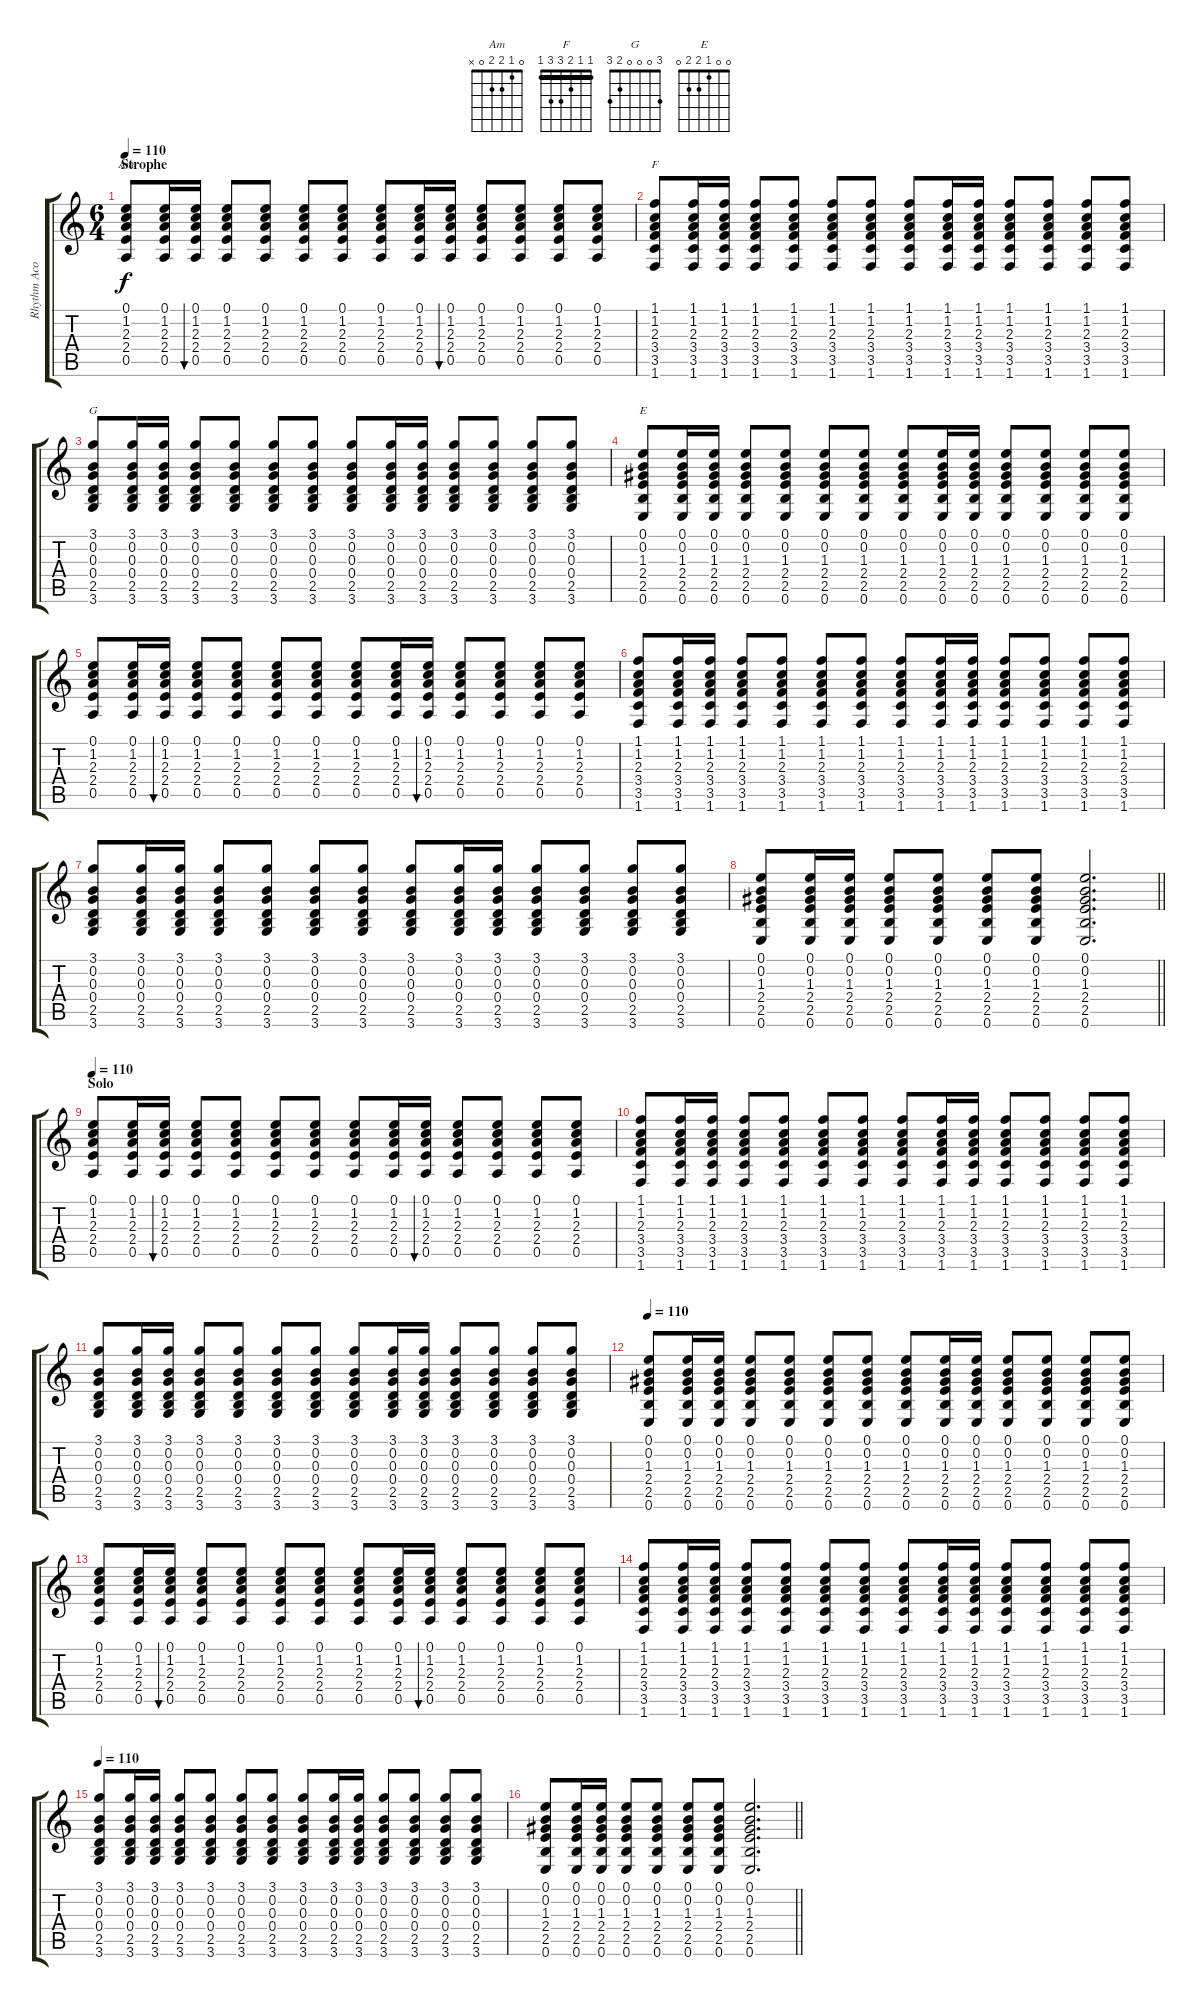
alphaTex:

\track ("Rhythm Acoustic" "Rhythm Aco") {instrument acousticguitarnylon}
\staff {score tabs}
\tuning (E4 B3 G3 D3 A2 E2) {hide}
\chord ("Am" 0 1 2 2 0 x)
\chord ("F" 1 1 2 3 3 1) {barre 1}
\chord ("G" 3 0 0 0 2 3)
\chord ("E" 0 0 1 2 2 0)
\ts (6 4)
\section ("" "Strophe")
\tempo 110
\clef g2
\ks c
(0.1 1.2 2.3 2.4 0.5).8{ch "Am" dy f} (0.1 1.2 2.3 2.4 0.5).16 (0.1 1.2 2.3 2.4 0.5).16{bu 60} (0.1 1.2 2.3 2.4 0.5).8 (0.1 1.2 2.3 2.4 0.5).8 (0.1 1.2 2.3 2.4 0.5).8 (0.1 1.2 2.3 2.4 0.5).8 (0.1 1.2 2.3 2.4 0.5).8 (0.1 1.2 2.3 2.4 0.5).16 (0.1 1.2 2.3 2.4 0.5).16{bu 60} (0.1 1.2 2.3 2.4 0.5).8 (0.1 1.2 2.3 2.4 0.5).8 (0.1 1.2 2.3 2.4 0.5).8 (0.1 1.2 2.3 2.4 0.5).8 |
(1.1 1.2 2.3 3.4 3.5 1.6).8{ch "F"} (1.1 1.2 2.3 3.4 3.5 1.6).16 (1.1 1.2 2.3 3.4 3.5 1.6).16 (1.1 1.2 2.3 3.4 3.5 1.6).8 (1.1 1.2 2.3 3.4 3.5 1.6).8 (1.1 1.2 2.3 3.4 3.5 1.6).8 (1.1 1.2 2.3 3.4 3.5 1.6).8 (1.1 1.2 2.3 3.4 3.5 1.6).8 (1.1 1.2 2.3 3.4 3.5 1.6).16 (1.1 1.2 2.3 3.4 3.5 1.6).16 (1.1 1.2 2.3 3.4 3.5 1.6).8 (1.1 1.2 2.3 3.4 3.5 1.6).8 (1.1 1.2 2.3 3.4 3.5 1.6).8 (1.1 1.2 2.3 3.4 3.5 1.6).8 |
(3.1 0.2 0.3 0.4 2.5 3.6).8{ch "G"} (3.1 0.2 0.3 0.4 2.5 3.6).16 (3.1 0.2 0.3 0.4 2.5 3.6).16 (3.1 0.2 0.3 0.4 2.5 3.6).8 (3.1 0.2 0.3 0.4 2.5 3.6).8 (3.1 0.2 0.3 0.4 2.5 3.6).8 (3.1 0.2 0.3 0.4 2.5 3.6).8 (3.1 0.2 0.3 0.4 2.5 3.6).8 (3.1 0.2 0.3 0.4 2.5 3.6).16 (3.1 0.2 0.3 0.4 2.5 3.6).16 (3.1 0.2 0.3 0.4 2.5 3.6).8 (3.1 0.2 0.3 0.4 2.5 3.6).8 (3.1 0.2 0.3 0.4 2.5 3.6).8 (3.1 0.2 0.3 0.4 2.5 3.6).8 |
(0.1 0.2 1.3 2.4 2.5 0.6).8{ch "E"} (0.1 0.2 1.3 2.4 2.5 0.6).16 (0.1 0.2 1.3 2.4 2.5 0.6).16 (0.1 0.2 1.3 2.4 2.5 0.6).8 (0.1 0.2 1.3 2.4 2.5 0.6).8 (0.1 0.2 1.3 2.4 2.5 0.6).8 (0.1 0.2 1.3 2.4 2.5 0.6).8 (0.1 0.2 1.3 2.4 2.5 0.6).8 (0.1 0.2 1.3 2.4 2.5 0.6).16 (0.1 0.2 1.3 2.4 2.5 0.6).16 (0.1 0.2 1.3 2.4 2.5 0.6).8 (0.1 0.2 1.3 2.4 2.5 0.6).8 (0.1 0.2 1.3 2.4 2.5 0.6).8 (0.1 0.2 1.3 2.4 2.5 0.6).8 |
(0.1 1.2 2.3 2.4 0.5).8 (0.1 1.2 2.3 2.4 0.5).16 (0.1 1.2 2.3 2.4 0.5).16{bu 60} (0.1 1.2 2.3 2.4 0.5).8 (0.1 1.2 2.3 2.4 0.5).8 (0.1 1.2 2.3 2.4 0.5).8 (0.1 1.2 2.3 2.4 0.5).8 (0.1 1.2 2.3 2.4 0.5).8 (0.1 1.2 2.3 2.4 0.5).16 (0.1 1.2 2.3 2.4 0.5).16{bu 60} (0.1 1.2 2.3 2.4 0.5).8 (0.1 1.2 2.3 2.4 0.5).8 (0.1 1.2 2.3 2.4 0.5).8 (0.1 1.2 2.3 2.4 0.5).8 |
(1.1 1.2 2.3 3.4 3.5 1.6).8 (1.1 1.2 2.3 3.4 3.5 1.6).16 (1.1 1.2 2.3 3.4 3.5 1.6).16 (1.1 1.2 2.3 3.4 3.5 1.6).8 (1.1 1.2 2.3 3.4 3.5 1.6).8 (1.1 1.2 2.3 3.4 3.5 1.6).8 (1.1 1.2 2.3 3.4 3.5 1.6).8 (1.1 1.2 2.3 3.4 3.5 1.6).8 (1.1 1.2 2.3 3.4 3.5 1.6).16 (1.1 1.2 2.3 3.4 3.5 1.6).16 (1.1 1.2 2.3 3.4 3.5 1.6).8 (1.1 1.2 2.3 3.4 3.5 1.6).8 (1.1 1.2 2.3 3.4 3.5 1.6).8 (1.1 1.2 2.3 3.4 3.5 1.6).8 |
(3.1 0.2 0.3 0.4 2.5 3.6).8 (3.1 0.2 0.3 0.4 2.5 3.6).16 (3.1 0.2 0.3 0.4 2.5 3.6).16 (3.1 0.2 0.3 0.4 2.5 3.6).8 (3.1 0.2 0.3 0.4 2.5 3.6).8 (3.1 0.2 0.3 0.4 2.5 3.6).8 (3.1 0.2 0.3 0.4 2.5 3.6).8 (3.1 0.2 0.3 0.4 2.5 3.6).8 (3.1 0.2 0.3 0.4 2.5 3.6).16 (3.1 0.2 0.3 0.4 2.5 3.6).16 (3.1 0.2 0.3 0.4 2.5 3.6).8 (3.1 0.2 0.3 0.4 2.5 3.6).8 (3.1 0.2 0.3 0.4 2.5 3.6).8 (3.1 0.2 0.3 0.4 2.5 3.6).8 |
\barLineRight lightlight
(0.1 0.2 1.3 2.4 2.5 0.6).8 (0.1 0.2 1.3 2.4 2.5 0.6).16 (0.1 0.2 1.3 2.4 2.5 0.6).16 (0.1 0.2 1.3 2.4 2.5 0.6).8 (0.1 0.2 1.3 2.4 2.5 0.6).8 (0.1 0.2 1.3 2.4 2.5 0.6).8 (0.1 0.2 1.3 2.4 2.5 0.6).8 (0.1 0.2 1.3 2.4 2.5 0.6).2{d} |
\section ("" "Solo")
\tempo 110
(0.1 1.2 2.3 2.4 0.5).8 (0.1 1.2 2.3 2.4 0.5).16 (0.1 1.2 2.3 2.4 0.5).16{bu 60} (0.1 1.2 2.3 2.4 0.5).8 (0.1 1.2 2.3 2.4 0.5).8 (0.1 1.2 2.3 2.4 0.5).8 (0.1 1.2 2.3 2.4 0.5).8 (0.1 1.2 2.3 2.4 0.5).8 (0.1 1.2 2.3 2.4 0.5).16 (0.1 1.2 2.3 2.4 0.5).16{bu 60} (0.1 1.2 2.3 2.4 0.5).8 (0.1 1.2 2.3 2.4 0.5).8 (0.1 1.2 2.3 2.4 0.5).8 (0.1 1.2 2.3 2.4 0.5).8 |
(1.1 1.2 2.3 3.4 3.5 1.6).8 (1.1 1.2 2.3 3.4 3.5 1.6).16 (1.1 1.2 2.3 3.4 3.5 1.6).16 (1.1 1.2 2.3 3.4 3.5 1.6).8 (1.1 1.2 2.3 3.4 3.5 1.6).8 (1.1 1.2 2.3 3.4 3.5 1.6).8 (1.1 1.2 2.3 3.4 3.5 1.6).8 (1.1 1.2 2.3 3.4 3.5 1.6).8 (1.1 1.2 2.3 3.4 3.5 1.6).16 (1.1 1.2 2.3 3.4 3.5 1.6).16 (1.1 1.2 2.3 3.4 3.5 1.6).8 (1.1 1.2 2.3 3.4 3.5 1.6).8 (1.1 1.2 2.3 3.4 3.5 1.6).8 (1.1 1.2 2.3 3.4 3.5 1.6).8 |
(3.1 0.2 0.3 0.4 2.5 3.6).8 (3.1 0.2 0.3 0.4 2.5 3.6).16 (3.1 0.2 0.3 0.4 2.5 3.6).16 (3.1 0.2 0.3 0.4 2.5 3.6).8 (3.1 0.2 0.3 0.4 2.5 3.6).8 (3.1 0.2 0.3 0.4 2.5 3.6).8 (3.1 0.2 0.3 0.4 2.5 3.6).8 (3.1 0.2 0.3 0.4 2.5 3.6).8 (3.1 0.2 0.3 0.4 2.5 3.6).16 (3.1 0.2 0.3 0.4 2.5 3.6).16 (3.1 0.2 0.3 0.4 2.5 3.6).8 (3.1 0.2 0.3 0.4 2.5 3.6).8 (3.1 0.2 0.3 0.4 2.5 3.6).8 (3.1 0.2 0.3 0.4 2.5 3.6).8 |
\tempo 110
(0.1 0.2 1.3 2.4 2.5 0.6).8 (0.1 0.2 1.3 2.4 2.5 0.6).16 (0.1 0.2 1.3 2.4 2.5 0.6).16 (0.1 0.2 1.3 2.4 2.5 0.6).8 (0.1 0.2 1.3 2.4 2.5 0.6).8 (0.1 0.2 1.3 2.4 2.5 0.6).8 (0.1 0.2 1.3 2.4 2.5 0.6).8 (0.1 0.2 1.3 2.4 2.5 0.6).8 (0.1 0.2 1.3 2.4 2.5 0.6).16 (0.1 0.2 1.3 2.4 2.5 0.6).16 (0.1 0.2 1.3 2.4 2.5 0.6).8 (0.1 0.2 1.3 2.4 2.5 0.6).8 (0.1 0.2 1.3 2.4 2.5 0.6).8 (0.1 0.2 1.3 2.4 2.5 0.6).8 |
(0.1 1.2 2.3 2.4 0.5).8 (0.1 1.2 2.3 2.4 0.5).16 (0.1 1.2 2.3 2.4 0.5).16{bu 60} (0.1 1.2 2.3 2.4 0.5).8 (0.1 1.2 2.3 2.4 0.5).8 (0.1 1.2 2.3 2.4 0.5).8 (0.1 1.2 2.3 2.4 0.5).8 (0.1 1.2 2.3 2.4 0.5).8 (0.1 1.2 2.3 2.4 0.5).16 (0.1 1.2 2.3 2.4 0.5).16{bu 60} (0.1 1.2 2.3 2.4 0.5).8 (0.1 1.2 2.3 2.4 0.5).8 (0.1 1.2 2.3 2.4 0.5).8 (0.1 1.2 2.3 2.4 0.5).8 |
(1.1 1.2 2.3 3.4 3.5 1.6).8 (1.1 1.2 2.3 3.4 3.5 1.6).16 (1.1 1.2 2.3 3.4 3.5 1.6).16 (1.1 1.2 2.3 3.4 3.5 1.6).8 (1.1 1.2 2.3 3.4 3.5 1.6).8 (1.1 1.2 2.3 3.4 3.5 1.6).8 (1.1 1.2 2.3 3.4 3.5 1.6).8 (1.1 1.2 2.3 3.4 3.5 1.6).8 (1.1 1.2 2.3 3.4 3.5 1.6).16 (1.1 1.2 2.3 3.4 3.5 1.6).16 (1.1 1.2 2.3 3.4 3.5 1.6).8 (1.1 1.2 2.3 3.4 3.5 1.6).8 (1.1 1.2 2.3 3.4 3.5 1.6).8 (1.1 1.2 2.3 3.4 3.5 1.6).8 |
\tempo 110
(3.1 0.2 0.3 0.4 2.5 3.6).8 (3.1 0.2 0.3 0.4 2.5 3.6).16 (3.1 0.2 0.3 0.4 2.5 3.6).16 (3.1 0.2 0.3 0.4 2.5 3.6).8 (3.1 0.2 0.3 0.4 2.5 3.6).8 (3.1 0.2 0.3 0.4 2.5 3.6).8 (3.1 0.2 0.3 0.4 2.5 3.6).8 (3.1 0.2 0.3 0.4 2.5 3.6).8 (3.1 0.2 0.3 0.4 2.5 3.6).16 (3.1 0.2 0.3 0.4 2.5 3.6).16 (3.1 0.2 0.3 0.4 2.5 3.6).8 (3.1 0.2 0.3 0.4 2.5 3.6).8 (3.1 0.2 0.3 0.4 2.5 3.6).8 (3.1 0.2 0.3 0.4 2.5 3.6).8 |
\barLineRight lightlight
(0.1 0.2 1.3 2.4 2.5 0.6).8 (0.1 0.2 1.3 2.4 2.5 0.6).16 (0.1 0.2 1.3 2.4 2.5 0.6).16 (0.1 0.2 1.3 2.4 2.5 0.6).8 (0.1 0.2 1.3 2.4 2.5 0.6).8 (0.1 0.2 1.3 2.4 2.5 0.6).8 (0.1 0.2 1.3 2.4 2.5 0.6).8 (0.1 0.2 1.3 2.4 2.5 0.6).2{d}
